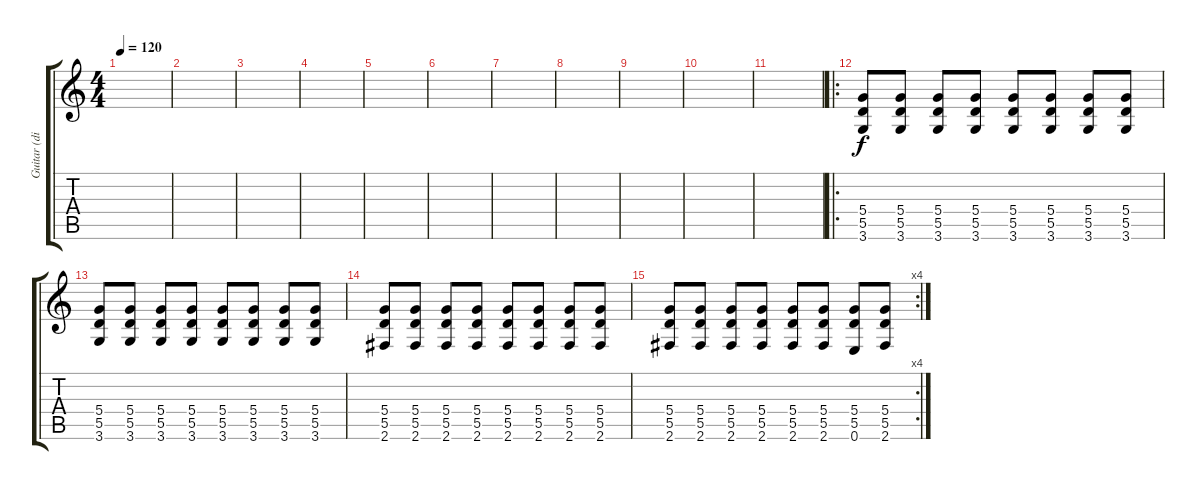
\track ("Guitar (distorted)" "Guitar (di") {instrument distortionguitar}
\staff {score tabs}
\tuning (E4 B3 G3 D3 A2 E2) {hide}
\ts (4 4)
\tempo 120
\clef g2
\ks c
|
|
|
|
|
|
|
|
|
|
|
\ro
(5.4 5.5 3.6).8 (5.4 5.5 3.6).8 (5.4 5.5 3.6).8 (5.4 5.5 3.6).8 (5.4 5.5 3.6).8 (5.4 5.5 3.6).8 (5.4 5.5 3.6).8 (5.4 5.5 3.6).8 |
(5.4 5.5 3.6).8 (5.4 5.5 3.6).8 (5.4 5.5 3.6).8 (5.4 5.5 3.6).8 (5.4 5.5 3.6).8 (5.4 5.5 3.6).8 (5.4 5.5 3.6).8 (5.4 5.5 3.6).8 |
(5.4 5.5 2.6).8 (5.4 5.5 2.6).8 (5.4 5.5 2.6).8 (5.4 5.5 2.6).8 (5.4 5.5 2.6).8 (5.4 5.5 2.6).8 (5.4 5.5 2.6).8 (5.4 5.5 2.6).8 |
\rc 4
(5.4 5.5 2.6).8 (5.4 5.5 2.6).8 (5.4 5.5 2.6).8 (5.4 5.5 2.6).8 (5.4 5.5 2.6).8 (5.4 5.5 2.6).8 (5.4 5.5 0.6).8 (5.4 5.5 2.6).8
